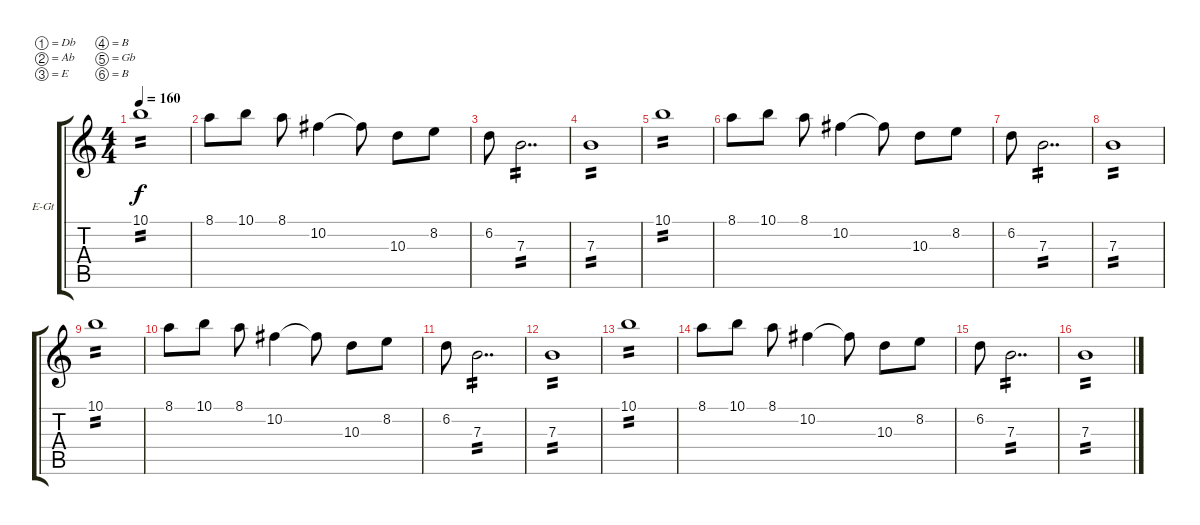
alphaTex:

\defaultSystemsLayout 4
\bracketExtendMode groupsimilarinstruments
\firstSystemTrackNameOrientation horizontal
\otherSystemsTrackNameOrientation horizontal
\track ("Electric Guitar" "E-Gt") {instrument distortionguitar}
\staff {score tabs}
\tuning (Db4 Ab3 E3 B2 Gb2 B1)
\ts (4 4)
\tempo 160
\clef g2
\scale
0.333333
\ks c
10.1.1{tp 2 dy f} |
\scale
0.333333 8.1.8 10.1.8 8.1.8 10.2.4 10.2{t}.8 10.3.8 8.2.8 |
\scale
0.333333 6.2.8 7.3.2{dd tp 2} |
\scale
0.333333 7.3.1{tp 2} |
\scale
0.333333 10.1.1{tp 2} |
\scale
0.333333 8.1.8 10.1.8 8.1.8 10.2.4 10.2{t}.8 10.3.8 8.2.8 |
\scale
0.333333 6.2.8 7.3.2{dd tp 2} |
\scale
0.333333 7.3.1{tp 2} |
10.1.1{tp 2} |
8.1.8 10.1.8 8.1.8 10.2.4 10.2{t}.8 10.3.8 8.2.8 |
6.2.8 7.3.2{dd tp 2} |
7.3.1{tp 2} |
10.1.1{tp 2} |
8.1.8 10.1.8 8.1.8 10.2.4 10.2{t}.8 10.3.8 8.2.8 |
6.2.8 7.3.2{dd tp 2} |
7.3.1{tp 2}
